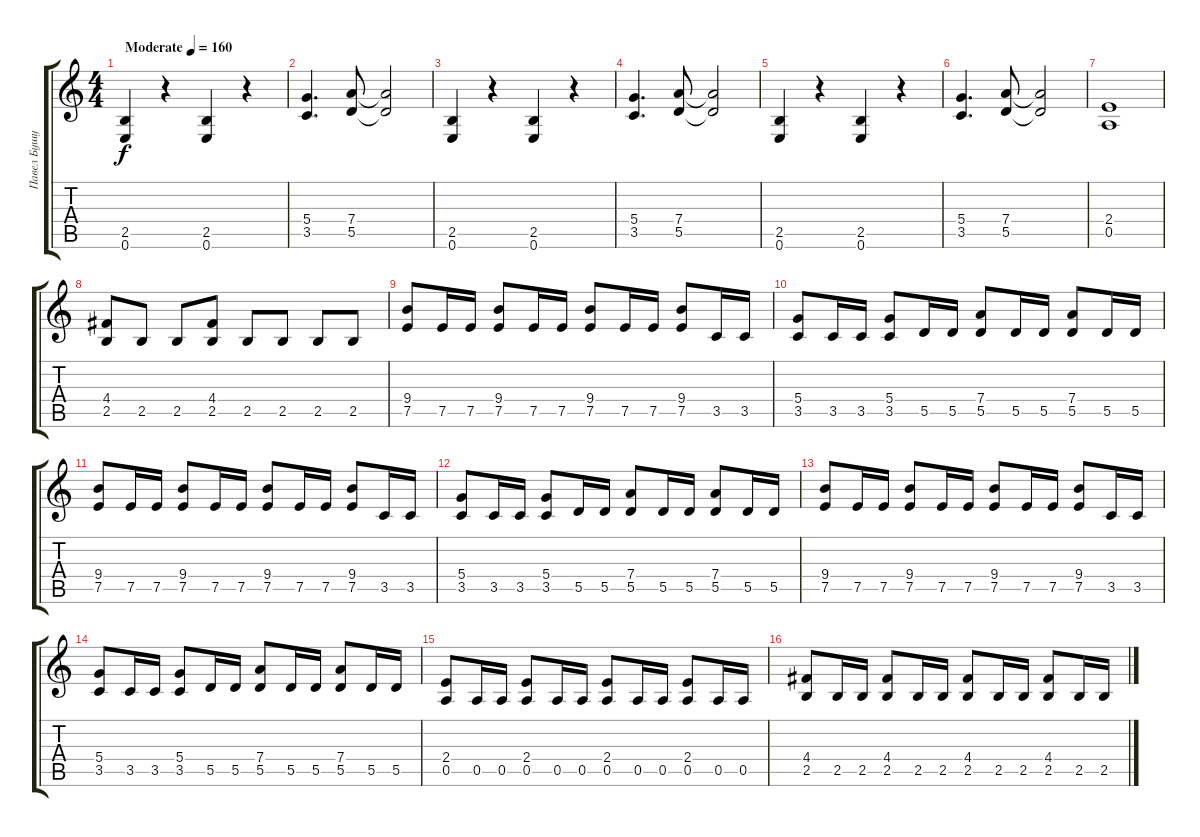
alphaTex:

\track ("Павел Бушуев" "Павел Бушу") {instrument distortionguitar}
\staff {score tabs}
\tuning (E4 B3 G3 D3 A2 E2) {hide}
\ts (4 4)
\tempo (160 "Moderate")
\clef g2
\ks c
(2.5 0.6).4{dy f instrument distortionguitar} r.4 (2.5 0.6).4 r.4 |
(5.4 3.5).4{d} (7.4 5.5).8 (7.4{t} 5.5{t}).2 |
(2.5 0.6).4 r.4 (2.5 0.6).4 r.4 |
(5.4 3.5).4{d} (7.4 5.5).8 (7.4{t} 5.5{t}).2 |
(2.5 0.6).4 r.4 (2.5 0.6).4 r.4 |
(5.4 3.5).4{d} (7.4 5.5).8 (7.4{t} 5.5{t}).2 |
(2.4 0.5).1 |
(4.4 2.5).8 2.5.8 2.5.8 (4.4 2.5).8 2.5.8 2.5.8 2.5.8 2.5.8 |
(9.4 7.5).8 7.5.16 7.5.16 (9.4 7.5).8 7.5.16 7.5.16 (9.4 7.5).8 7.5.16 7.5.16 (9.4 7.5).8 3.5.16 3.5.16 |
(5.4 3.5).8 3.5.16 3.5.16 (5.4 3.5).8 5.5.16 5.5.16 (7.4 5.5).8 5.5.16 5.5.16 (7.4 5.5).8 5.5.16 5.5.16 |
(9.4 7.5).8 7.5.16 7.5.16 (9.4 7.5).8 7.5.16 7.5.16 (9.4 7.5).8 7.5.16 7.5.16 (9.4 7.5).8 3.5.16 3.5.16 |
(5.4 3.5).8 3.5.16 3.5.16 (5.4 3.5).8 5.5.16 5.5.16 (7.4 5.5).8 5.5.16 5.5.16 (7.4 5.5).8 5.5.16 5.5.16 |
(9.4 7.5).8 7.5.16 7.5.16 (9.4 7.5).8 7.5.16 7.5.16 (9.4 7.5).8 7.5.16 7.5.16 (9.4 7.5).8 3.5.16 3.5.16 |
(5.4 3.5).8 3.5.16 3.5.16 (5.4 3.5).8 5.5.16 5.5.16 (7.4 5.5).8 5.5.16 5.5.16 (7.4 5.5).8 5.5.16 5.5.16 |
(2.4 0.5).8 0.5.16 0.5.16 (2.4 0.5).8 0.5.16 0.5.16 (2.4 0.5).8 0.5.16 0.5.16 (2.4 0.5).8 0.5.16 0.5.16 |
(4.4 2.5).8 2.5.16 2.5.16 (4.4 2.5).8 2.5.16 2.5.16 (4.4 2.5).8 2.5.16 2.5.16 (4.4 2.5).8 2.5.16 2.5.16
